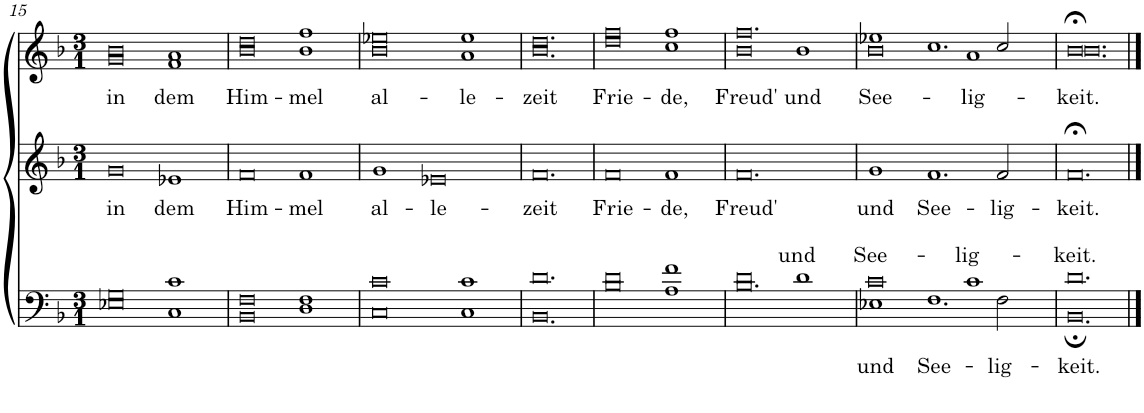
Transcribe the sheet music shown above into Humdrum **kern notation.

**kern	**text	**kern	**text	**kern	**text
*part3	*part3	*part2	*part2	*part1	*part1
*staff3	*staff3	*staff2	*staff2	*staff1	*staff1
*I"Tenor/Bass	*	*I"Alto	*	*I"Soprano/Alto	*
!!LO:PB:g=z
*clefF4	*	*clefG2	*	*clefG2	*
*k[b-]	*	*k[b-]	*	*k[b-]	*
*M3/1	*	*M3/1	*	*M3/1	*
=15	=15	=15	=15	=15	=15
*^	*	*	*	*	*
!	!	!	!	!LO:LY:b	!	!LO:LY:b
*	*	*	*	*	*^	*
0G	0E-X	.	0g	in	0b-;<	0g	in
!	!	!	!	!LO:LY:b	!	!	!LO:LY:b
1c	1C	.	1e-X	dem	1a	1f	dem
=16	=16	=16	=16	=16	=16	=16	=16
!	!	!	!	!LO:LY:b	!	!	!LO:LY:b
0F	0BB-	.	0f	Him-	0dd	0b-	Him-
!	!	!	!	!LO:LY:b	!	!	!LO:LY:b
1F	1D	.	1f	-mel	1ff	1b-	-mel
=17	=17	=17	=17	=17	=17	=17	=17
!	!	!	!	!LO:LY:b	!	!	!LO:LY:b
0c	0C	.	1g	al-	0ee-X	0b-	al-
!	!	!	!	!LO:LY:b	!	!	!
.	.	.	0e-X	-le-	.	.	.
!	!	!	!	!	!	!	!LO:LY:b
1c	1C	.	.	.	1ee-	1a	-le-
=18	=18	=18	=18	=18	=18	=18	=18
!	!	!	!	!LO:LY:b	!	!	!LO:LY:b
0.d	0.BB-	.	0.f	-zeit	0.dd,	0.b-	-zeit
=19	=19	=19	=19	=19	=19	=19	=19
!	!	!	!	!LO:LY:b	!	!	!LO:LY:b
0d	0B-	.	0f	Frie-	0ff	0dd	Frie-
!	!	!	!	!LO:LY:b	!	!	!LO:LY:b
1f	1A	.	1f	-de,	1ff	1cc	-de,
=20	=20	=20	=20	=20	=20	=20	=20
!	!	!	!	!LO:LY:b	!	!	!LO:LY:b
0d	0.B-	.	0.f	Freud'	0.ff	0b-	Freud'
!	!	!LO:LY:a	!	!	!	!	!LO:LY:b
1d	.	und	.	.	.	1b-	und
=21	=21	=21	=21	=21	=21	=21	=21
!	!	!LO:LY:a	!	!	!	!	!
!	!	!LO:LY:b	!	!LO:LY:b	!	!	!LO:LY:b
0c	1E-X	und	1g	und	1ee-X	0b-	See-
!	!	!LO:LY:b	!	!LO:LY:b	!	!	!
.	1.F	See-	1.f	See-	1.cc	.	.
!	!	!LO:LY:a	!	!	!	!	!LO:LY:b
1c	.	-lig-	.	.	.	1a	-lig-
!	!	!LO:LY:b	!	!LO:LY:b	!	!	!
.	2F\	-lig-	2f/	-lig-	2cc/	.	.
=22	=22	=22	=22	=22	=22	=22	=22
!	!	!LO:LY:a	!	!	!	!	!
!	!	!LO:LY:b	!	!LO:LY:b	!	!	!LO:LY:b
0.d	0.BB-;	-keit.	0.f;<	-keit.	0.b-;<	0.b-	-keit.
*v	*v	*	*	*	*v	*v	*
==	==	==	==	==	==
*-	*-	*-	*-	*-	*-
